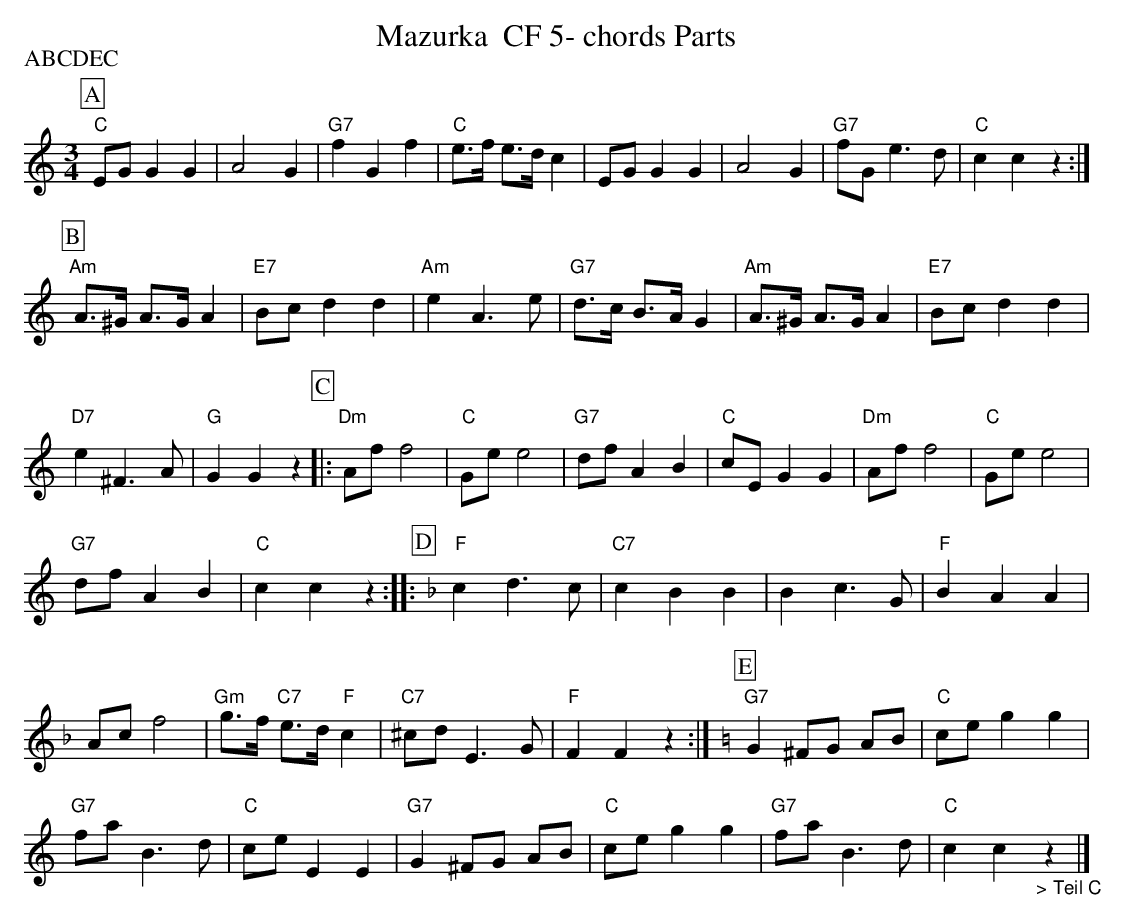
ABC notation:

X:1
T:Mazurka  CF 5- chords Parts
P:ABCDEC
M:3/4
L:1/8
K:Cmaj%%MIDI gchordon
[P:A] "C"EGG2G2 | A4G2 | "G7"f2G2f2 | "C"e>f e>dc2 | EGG2G2 | A4G2 | "G7"fG e3d | "C"c2c2z2 :|
[P:B] "Am"A>^G A>GA2 | "E7"Bcd2d2 | "Am"e2A3e | "G7"d>c B>AG2 | "Am"A>^G A>GA2 | "E7"Bcd2d2 |
"D7"e2^F3A | "G"G2G2z2 [P:C] |: "Dm"Aff4 | "C"Gee4 | "G7"dfA2B2 | "C"cEG2G2 | "Dm"Aff4 | "C"Gee4 |
"G7"dfA2B2 | "C"c2c2z2 :: [P:D] [K:Fmaj] "F"c2d3c | "C7"c2B2B2 | B2c3G | "F"B2A2A2 |
Acf4 | "Gm"g>f "C7"e>d"F"c2 | "C7"^cdE3G | "F"F2F2z2 :| [K:Cmaj] [P:E] "G7"G2^FG AB | "C"ceg2g2 |
"G7"faB3d | "C"ceE2E2 | "G7"G2^FG AB | "C"ceg2g2 | "G7"faB3d | "C"c2c2"_> Teil C"z2 |]
